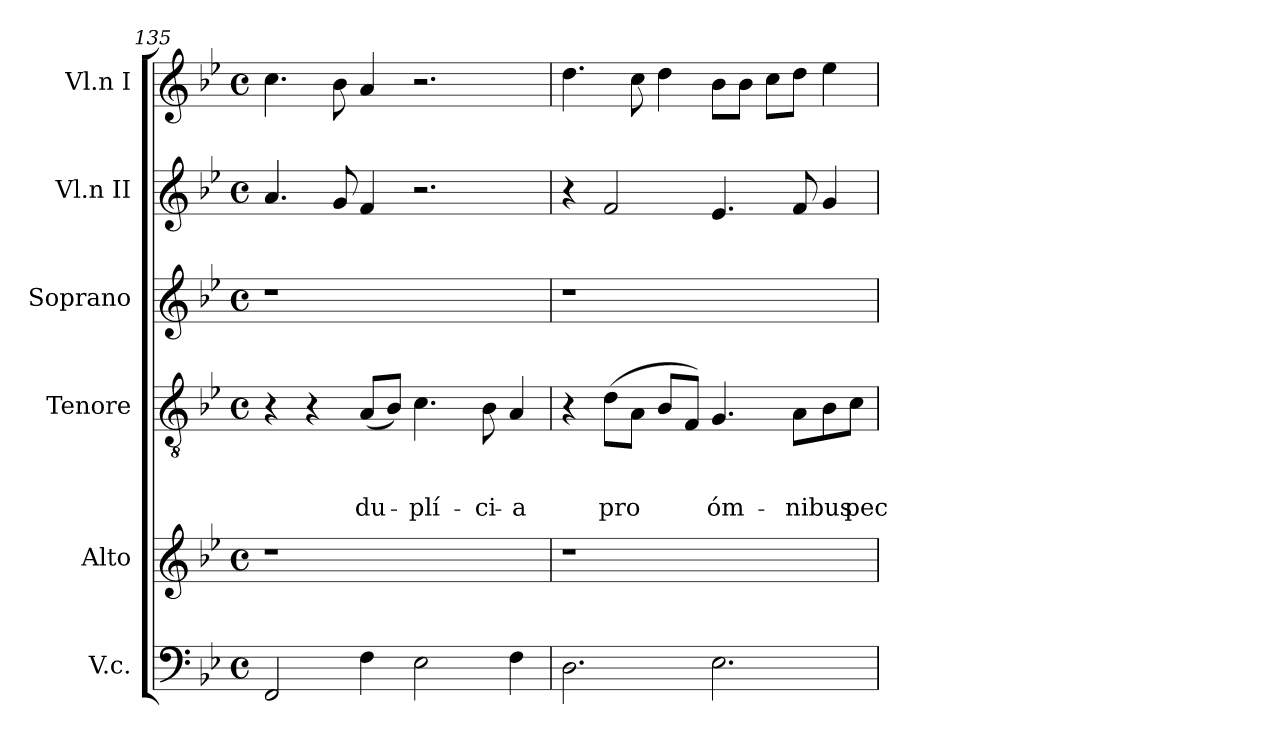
**kern	**kern	**kern	**text	**text	**text	**kern	**kern	**kern
*part6	*part5	*part4	*part4	*part4	*part4	*part3	*part2	*part1
*staff6	*staff5	*staff4	*staff4	*staff4	*staff4	*staff3	*staff2	*staff1
*I"V.c.	*I"Alto	*I"Tenore	*	*	*	*I"Soprano	*I"Vl.n II	*I"Vl.n I
*I'V.c.	*I'Alto	*I'Tenore	*	*	*	*I'Soprano	*I'Vl.n II	*I'Vl.n I
!!LO:PB:g=z
*clefF4	*clefG2	*clefGv2	*	*	*	*clefG2	*clefG2	*clefG2
*k[b-e-]	*k[b-e-]	*k[b-e-]	*	*	*	*k[b-e-]	*k[b-e-]	*k[b-e-]
*B-:	*B-:	*B-:	*	*	*	*B-:	*B-:	*B-:
*M4/4	*M4/4	*M4/4	*	*	*	*M4/4	*M4/4	*M4/4
*met(c)	*met(c)	*met(c)	*	*	*	*met(c)	*met(c)	*met(c)
=135	=135	=135	=135	=135	=135	=135	=135	=135
2FF/	1r	4r	.	.	.	1r	4.a/	4.cc\
.	.	4r	.	.	.	.	.	.
.	.	.	.	.	.	.	8g/	8b-\
!	!	!	!	!	!LO:LY:b	!	!	!
4F\	.	(<8A/L	.	.	du-	.	4f/	4a/
.	.	8B-/J)	.	.	.	.	.	.
!	!	!	!	!	!LO:LY:b	!	!	!
2E-\	.	4.c\	.	.	-plí-	.	2.r	2.r
.	2ryy	.	.	.	.	2ryy	.	.
!	!	!	!	!	!LO:LY:b	!	!	!
.	.	8B-\	.	.	-ci-	.	.	.
!	!	!	!	!	!LO:LY:b	!	!	!
4F\	.	4A/	.	.	-a	.	.	.
=136	=136	=136	=136	=136	=136	=136	=136	=136
2.D\	1r	4r	.	.	.	1r	4r	4.dd\
!	!	!	!	!	!LO:LY:b	!	!	!
.	.	(>8d\L	.	.	pro	.	2f/	.
.	.	8A\J	.	.	.	.	.	8cc\
.	.	8B-/L	.	.	.	.	.	4dd\
.	.	8F/J)	.	.	.	.	.	.
!	!	!	!	!	!LO:LY:b	!	!	!
2.E-\	.	4.G/	.	.	óm-	.	4.e-/	8b-\L
.	.	.	.	.	.	.	.	8b-\J
.	2ryy	.	.	.	.	2ryy	.	8cc\L
!	!	!	!	!	!LO:LY:b	!	!	!
.	.	8A\L	.	.	-nibus	.	8f/	8dd\J
.	.	8B-\	.	.	.	.	4g/	4ee-\
!	!	!	!	!	!LO:LY:b	!	!	!
.	.	8c\J	.	.	pec-	.	.	.
=	=	=	=	=	=	=	=	=
*-	*-	*-	*-	*-	*-	*-	*-	*-
